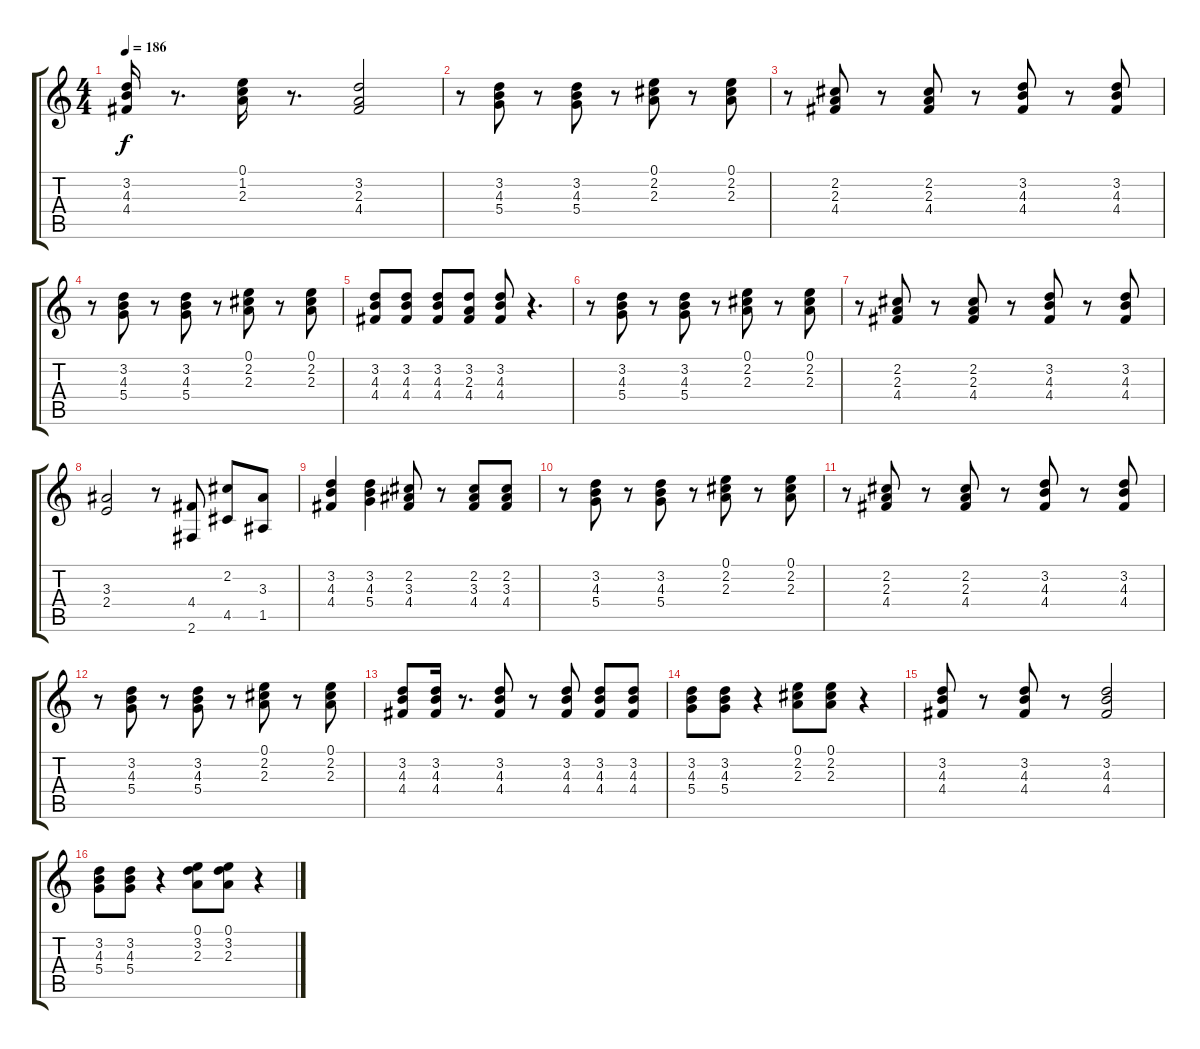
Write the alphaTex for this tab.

\track "" {instrument overdrivenguitar}
\staff {score tabs}
\tuning (E4 B3 G3 D3 A2 E2) {hide}
\ts (4 4)
\tempo 186
\clef g2
\ks c
(3.2 4.3 4.4).16{dy f} r.8{d} (0.1 1.2 2.3).16 r.8{d} (3.2 2.3 4.4).2 |
r.8 (3.2 4.3 5.4).8 r.8 (3.2 4.3 5.4).8 r.8 (0.1 2.2 2.3).8 r.8 (0.1 2.2 2.3).8 |
r.8 (2.2 2.3 4.4).8 r.8 (2.2 2.3 4.4).8 r.8 (3.2 4.3 4.4).8 r.8 (3.2 4.3 4.4).8 |
r.8 (3.2 4.3 5.4).8 r.8 (3.2 4.3 5.4).8 r.8 (0.1 2.2 2.3).8 r.8 (0.1 2.2 2.3).8 |
(3.2 4.3 4.4).8 (3.2 4.3 4.4).8 (3.2 4.3 4.4).8 (3.2 2.3 4.4).8 (3.2 4.3 4.4).8 r.4{d} |
r.8 (3.2 4.3 5.4).8 r.8 (3.2 4.3 5.4).8 r.8 (0.1 2.2 2.3).8 r.8 (0.1 2.2 2.3).8 |
r.8 (2.2 2.3 4.4).8 r.8 (2.2 2.3 4.4).8 r.8 (3.2 4.3 4.4).8 r.8 (3.2 4.3 4.4).8 |
(3.3 2.4).2 r.8 (4.4 2.6).8 (2.2 4.5).8 (3.3 1.5).8 |
(3.2 4.3 4.4).4 (3.2 4.3 5.4).4 (2.2 3.3 4.4).8 r.8 (2.2 3.3 4.4).8 (2.2 3.3 4.4).8 |
r.8 (3.2 4.3 5.4).8 r.8 (3.2 4.3 5.4).8 r.8 (0.1 2.2 2.3).8 r.8 (0.1 2.2 2.3).8 |
r.8 (2.2 2.3 4.4).8 r.8 (2.2 2.3 4.4).8 r.8 (3.2 4.3 4.4).8 r.8 (3.2 4.3 4.4).8 |
r.8 (3.2 4.3 5.4).8 r.8 (3.2 4.3 5.4).8 r.8 (0.1 2.2 2.3).8 r.8 (0.1 2.2 2.3).8 |
(3.2 4.3 4.4).8 (3.2 4.3 4.4).16 r.8{d} (3.2 4.3 4.4).8 r.8 (3.2 4.3 4.4).8 (3.2 4.3 4.4).8 (3.2 4.3 4.4).8 |
(3.2 4.3 5.4).8 (3.2 4.3 5.4).8 r.4 (0.1 2.2 2.3).8 (0.1 2.2 2.3).8 r.4 |
(3.2 4.3 4.4).8 r.8 (3.2 4.3 4.4).8 r.8 (3.2 4.3 4.4).2 |
(3.2 4.3 5.4).8 (3.2 4.3 5.4).8 r.4 (0.1 3.2 2.3).8 (0.1 3.2 2.3).8 r.4
